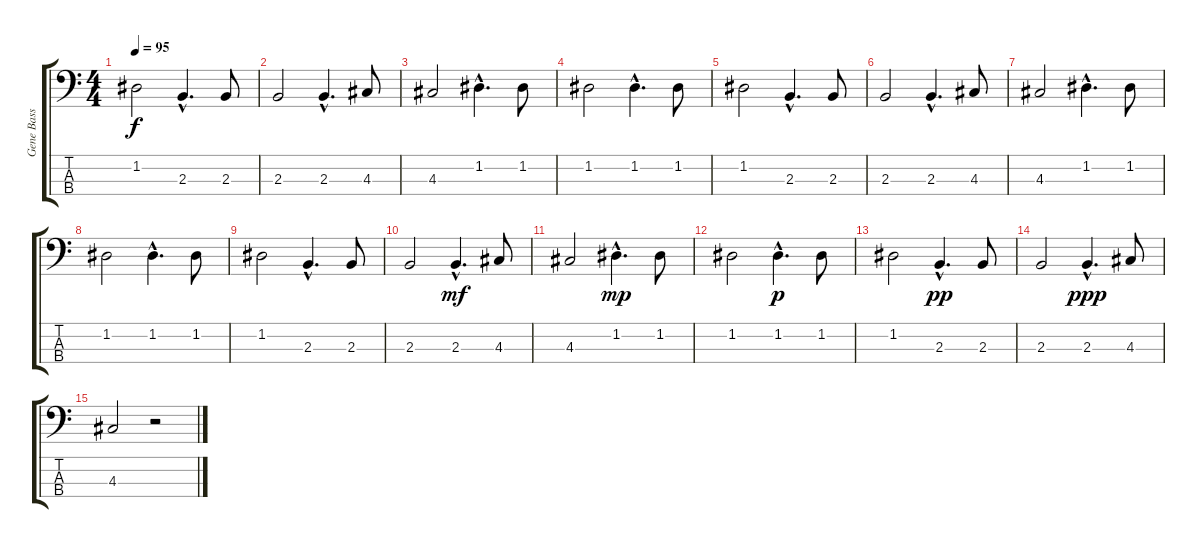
\track ("Gene Bass" "Gene Bass") {instrument electricbasspick}
\staff {score tabs}
\tuning (G2 D2 A1 E1) {hide}
\ts (4 4)
\tempo 95
\clef f4
\ks c
1.2{t}.2{dy f} 2.3{hac}.4{d} 2.3.8 |
2.3.2 2.3{hac}.4{d} 4.3.8 |
4.3.2 1.2{hac}.4{d} 1.2.8 |
1.2.2 1.2{hac}.4{d} 1.2.8 |
1.2.2 2.3{hac}.4{d} 2.3.8 |
2.3.2 2.3{hac}.4{d} 4.3.8 |
4.3.2 1.2{hac}.4{d} 1.2.8 |
1.2.2 1.2{hac}.4{d} 1.2.8 |
1.2.2 2.3{hac}.4{d} 2.3.8 |
2.3.2 2.3{hac}.4{d dy mf} 4.3.8 |
4.3.2 1.2{hac}.4{d dy mp} 1.2.8 |
1.2.2 1.2{hac}.4{d dy p} 1.2.8 |
1.2.2 2.3{hac}.4{d dy pp} 2.3.8 |
2.3.2 2.3{hac}.4{d dy ppp} 4.3.8 |
4.3.2 r.2
